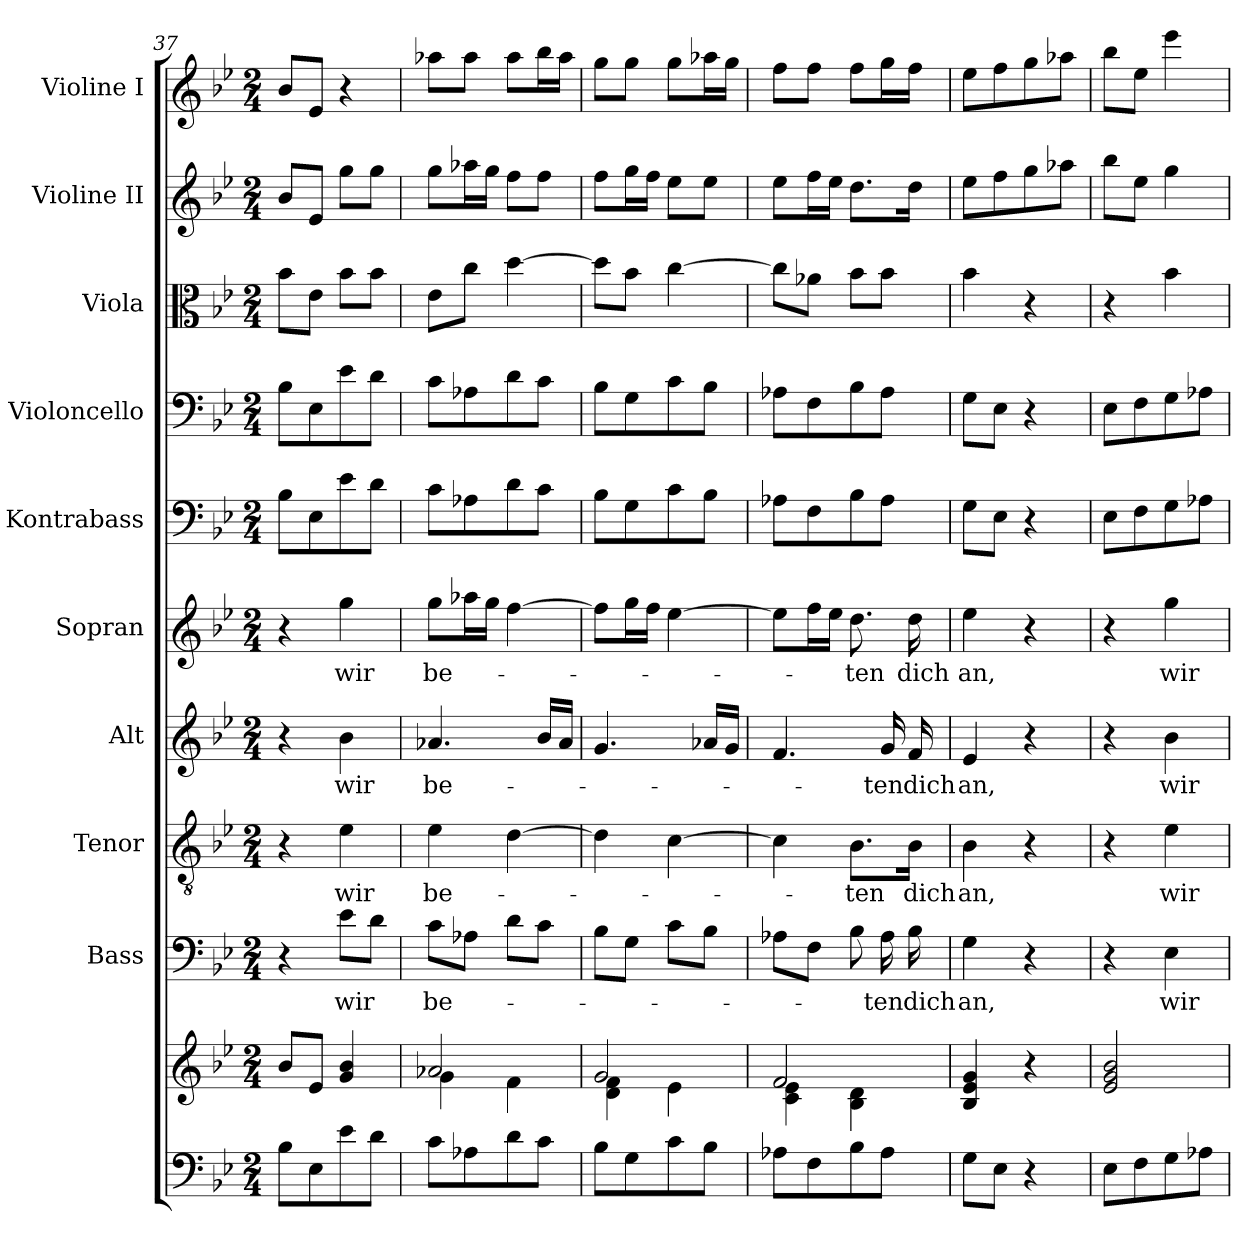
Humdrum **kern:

**kern	**kern	**kern	**text	**kern	**text	**kern	**text	**kern	**text	**kern	**kern	**kern	**kern	**kern
*part10	*part10	*part9	*part9	*part8	*part8	*part7	*part7	*part6	*part6	*part5	*part4	*part3	*part2	*part1
*staff11	*staff10	*staff9	*staff9	*staff8	*staff8	*staff7	*staff7	*staff6	*staff6	*staff5	*staff4	*staff3	*staff2	*staff1
*	*	*I"Bass	*	*I"Tenor	*	*I"Alt	*	*I"Sopran	*	*I"Kontrabass	*I"Violoncello	*I"Viola	*I"Violine II	*I"Violine I
*	*	*I'B.	*	*I'T.	*	*I'A.	*	*I'S.	*	*I'Kb.	*I'Vc.	*I'Vla.	*I'Vl. II	*I'Vl. I
*clefF4	*clefG2	*clefF4	*	*clefGv2	*	*clefG2	*	*clefG2	*	*clefF4	*clefF4	*clefC3	*clefG2	*clefG2
*	*	*	*	*	*	*	*	*	*	*ITrd7c12	*	*	*	*
*k[b-e-]	*k[b-e-]	*k[b-e-]	*	*k[b-e-]	*	*k[b-e-]	*	*k[b-e-]	*	*k[b-e-]	*k[b-e-]	*k[b-e-]	*k[b-e-]	*k[b-e-]
*B-:	*B-:	*B-:	*	*B-:	*	*B-:	*	*B-:	*	*B-:	*B-:	*B-:	*B-:	*B-:
*M2/4	*M2/4	*M2/4	*	*M2/4	*	*M2/4	*	*M2/4	*	*M2/4	*M2/4	*M2/4	*M2/4	*M2/4
=37	=37	=37	=37	=37	=37	=37	=37	=37	=37	=37	=37	=37	=37	=37
8B-\L	8b-/L	4r	.	4r	.	4r	.	4r	.	8BB-\L	8B-\L	8b-\L	8b-/L	8b-/L
8E-\	8e-/J	.	.	.	.	.	.	.	.	8EE-\	8E-\	8e-\J	8e-/J	8e-/J
!	!	!	!LO:LY:b	!	!LO:LY:b	!	!LO:LY:b	!	!LO:LY:b	!	!	!	!	!
8e-\	4g/ 4b-/	8e-\L	wir	4e-\	wir	4b-\	wir	4gg\	wir	8E-\	8e-\	8b-\L	8gg\L	4r
8d\J	.	8d\J	.	.	.	.	.	.	.	8D\J	8d\J	8b-\J	8gg\J	.
!!LO:PB:g=z
=38	=38	=38	=38	=38	=38	=38	=38	=38	=38	=38	=38	=38	=38	=38
*	*^	*	*	*	*	*	*	*	*	*	*	*	*	*
!	!	!	!	!LO:LY:b	!	!LO:LY:b	!	!LO:LY:b	!	!LO:LY:b	!	!	!	!	!
8c\L	2a-X/	4g\	8c\L	be-	4e-\	be-	4.a-X/	be-	8gg\L	be-	8C\L	8c\L	8e-\L	8gg\L	8aa-X\L
8A-X\	.	.	8A-X\J	.	.	.	.	.	16aa-X\L	.	8AA-X\	8A-X\	8cc\J	16aa-X\L	8aa-\J
.	.	.	.	.	.	.	.	.	16gg\JJ	.	.	.	.	16gg\JJ	.
8d\	.	4f\	8d\L	.	[4d\	.	.	.	[4ff\	.	8D\	8d\	[4dd\	8ff\L	8aa-\L
8c\J	.	.	8c\J	.	.	.	16b-/LL	.	.	.	8C\J	8c\J	.	8ff\J	16bb-\L
.	.	.	.	.	.	.	16a-/JJ	.	.	.	.	.	.	.	16aa-\JJ
=39	=39	=39	=39	=39	=39	=39	=39	=39	=39	=39	=39	=39	=39	=39	=39
8B-\L	2g/	4d\ 4f\	8B-\L	.	4d\]	.	4.g/	.	8ff\L]	.	8BB-\L	8B-\L	8dd\L]	8ff\L	8gg\L
8G\	.	.	8G\J	.	.	.	.	.	16gg\L	.	8GG\	8G\	8b-\J	16gg\L	8gg\J
.	.	.	.	.	.	.	.	.	16ff\JJ	.	.	.	.	16ff\JJ	.
8c\	.	4e-\	8c\L	.	[4c\	.	.	.	[4ee-\	.	8C\	8c\	[4cc\	8ee-\L	8gg\L
8B-\J	.	.	8B-\J	.	.	.	16a-X/LL	.	.	.	8BB-\J	8B-\J	.	8ee-\J	16aa-X\L
.	.	.	.	.	.	.	16g/JJ	.	.	.	.	.	.	.	16gg\JJ
=40	=40	=40	=40	=40	=40	=40	=40	=40	=40	=40	=40	=40	=40	=40	=40
8A-X\L	2f/	4c\ 4e-\	8A-X\L	.	4c\]	.	4.f/	.	8ee-\L]	.	8AA-X\L	8A-X\L	8cc\L]	8ee-\L	8ff\L
8F\	.	.	8F\J	.	.	.	.	.	16ff\L	.	8FF\	8F\	8a-X\J	16ff\L	8ff\J
.	.	.	.	.	.	.	.	.	16ee-\JJ	.	.	.	.	16ee-\JJ	.
!	!	!	!	!	!	!LO:LY:b	!	!	!	!LO:LY:b	!	!	!	!	!
8B-\	.	4B-\ 4d\	8B-\	.	8.B-\L	-ten	.	.	8.dd\	-ten	8BB-\	8B-\	8b-\L	8.dd\L	8ff\L
!	!	!	!	!LO:LY:b	!	!	!	!LO:LY:b	!	!	!	!	!	!	!
8A-\J	.	.	16A-\	-ten	.	.	16g/	-ten	.	.	8AA-\J	8A-\J	8b-\J	.	16gg\L
!	!	!	!	!LO:LY:b	!	!LO:LY:b	!	!LO:LY:b	!	!LO:LY:b	!	!	!	!	!
.	.	.	16B-\	dich	16B-\Jk	dich	16f/	dich	16dd\	dich	.	.	.	16dd\Jk	16ff\JJ
*	*v	*v	*	*	*	*	*	*	*	*	*	*	*	*	*
=41	=41	=41	=41	=41	=41	=41	=41	=41	=41	=41	=41	=41	=41	=41
!	!	!	!LO:LY:b	!	!LO:LY:b	!	!LO:LY:b	!	!LO:LY:b	!	!	!	!	!
8G\L	4B-/ 4e-/ 4g/	4G\	an,	4B-\	an,	4e-/	an,	4ee-\	an,	8GG\L	8G\L	4b-\	8ee-\L	8ee-\L
8E-\J	.	.	.	.	.	.	.	.	.	8EE-\J	8E-\J	.	8ff\	8ff\
4r	4r	4r	.	4r	.	4r	.	4r	.	4r	4r	4r	8gg\	8gg\
.	.	.	.	.	.	.	.	.	.	.	.	.	8aa-X\J	8aa-X\J
=42	=42	=42	=42	=42	=42	=42	=42	=42	=42	=42	=42	=42	=42	=42
8E-\L	2e-/ 2g/ 2b-/	4r	.	4r	.	4r	.	4r	.	8EE-\L	8E-\L	4r	8bb-\L	8bb-\L
8F\	.	.	.	.	.	.	.	.	.	8FF\	8F\	.	8ee-\J	8ee-\J
!	!	!	!LO:LY:b	!	!LO:LY:b	!	!LO:LY:b	!	!LO:LY:b	!	!	!	!	!
8G\	.	4E-\	wir	4e-\	wir	4b-\	wir	4gg\	wir	8GG\	8G\	4b-\	4gg\	4eee-\
8A-X\J	.	.	.	.	.	.	.	.	.	8AA-X\J	8A-X\J	.	.	.
=	=	=	=	=	=	=	=	=	=	=	=	=	=	=
*-	*-	*-	*-	*-	*-	*-	*-	*-	*-	*-	*-	*-	*-	*-
